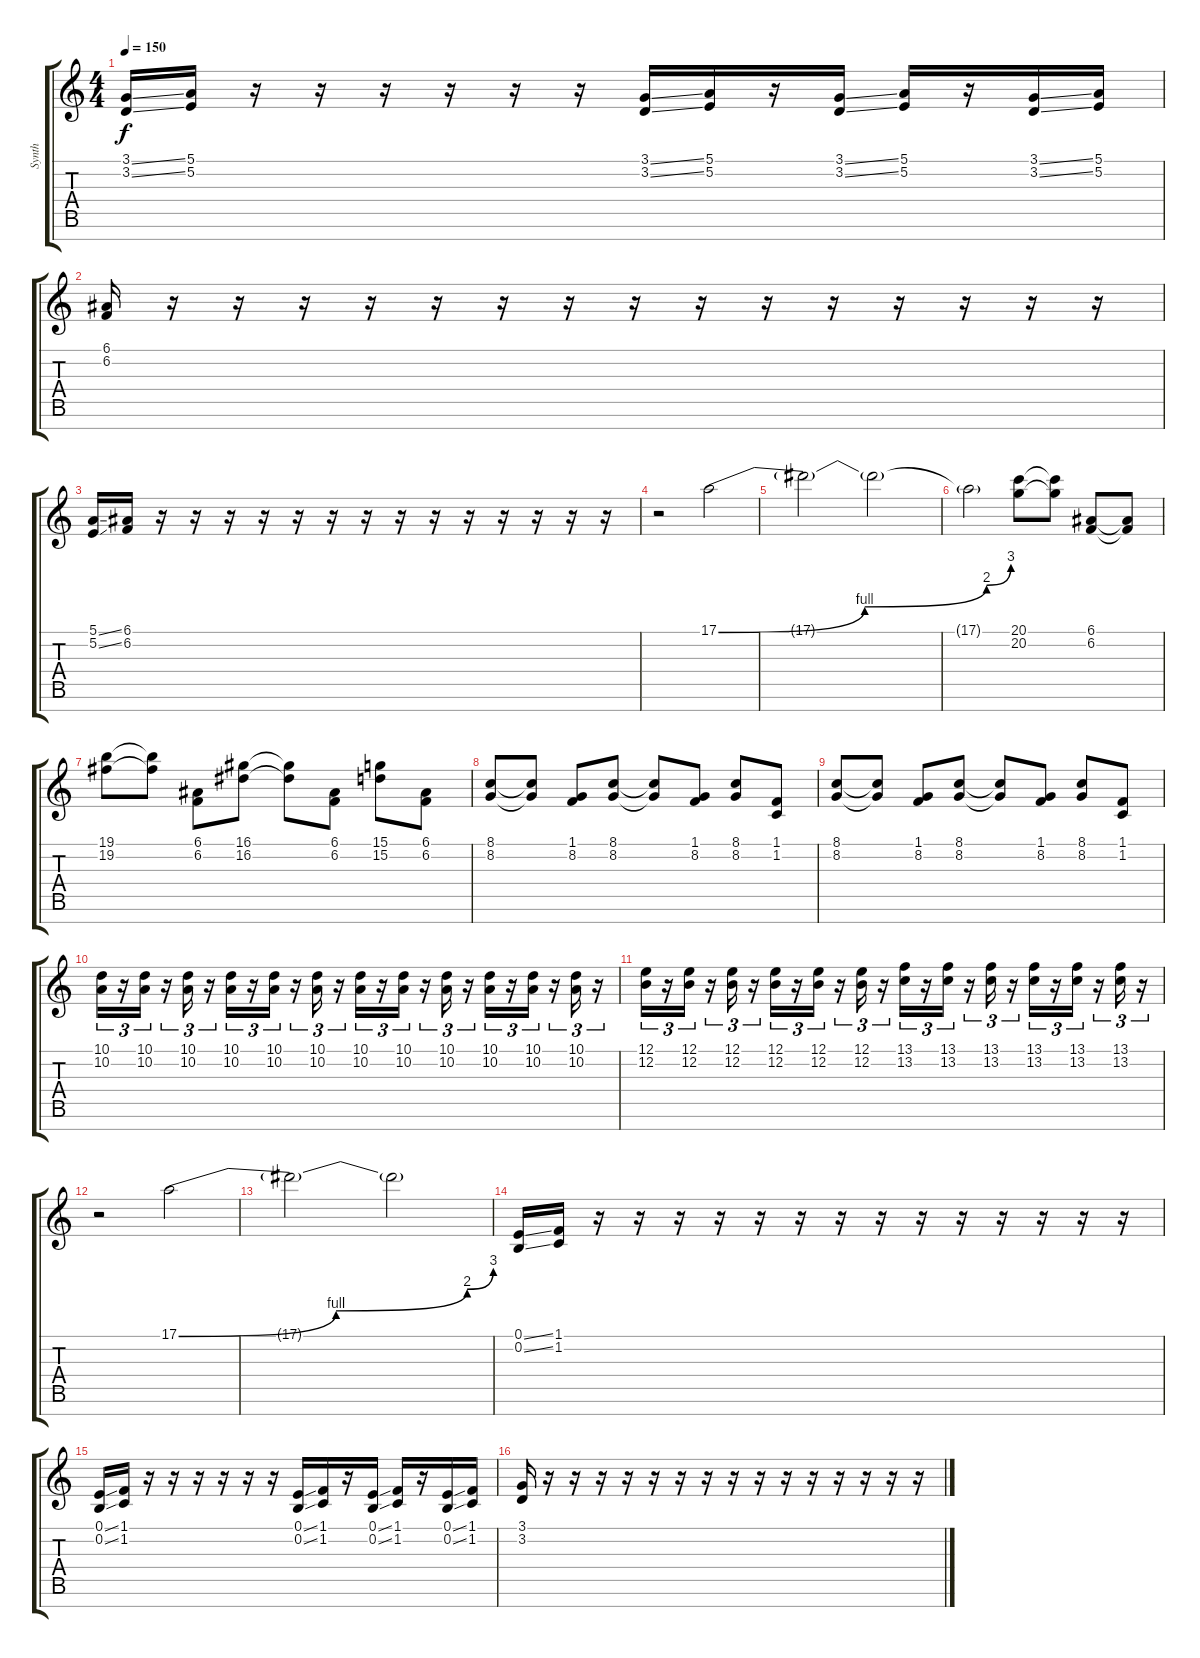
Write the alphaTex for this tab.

\track ("Synth" "Synth") {instrument lead2sawtooth}
\staff {score tabs}
\tuning (E4 B3 G3 D3 A2 E2 B1) {hide}
\ts (4 4)
\tempo 150
\clef g2
\ks c
(3.1{ss} 3.2{ss}).16{dy f} (5.1 5.2).16 r.16 r.16 r.16 r.16 r.16 r.16 (3.1{ss} 3.2{ss}).16 (5.1 5.2).16 r.16 (3.1{ss} 3.2{ss}).16 (5.1 5.2).16 r.16 (3.1{ss} 3.2{ss}).16 (5.1 5.2).16 |
(6.1 6.2).16 r.16 r.16 r.16 r.16 r.16 r.16 r.16 r.16 r.16 r.16 r.16 r.16 r.16 r.16 r.16 |
(5.1{ss} 5.2{ss}).16 (6.1 6.2).16 r.16 r.16 r.16 r.16 r.16 r.16 r.16 r.16 r.16 r.16 r.16 r.16 r.16 r.16 |
r.2 17.1{be (custom 0 0 30 4 55 8 60 12)}.2 |
17.1{t}.2 17.1{t}.2 |
17.1{t}.2 (20.1 20.2).8 (20.1{t} 20.2{t}).8 (6.1 6.2).8 (6.1{t} 6.2{t}).8 |
(19.1 19.2).8 (19.1{t} 19.2{t}).8 (6.1 6.2).8 (16.1 16.2).8 (16.1{t} 16.2{t}).8 (6.1 6.2).8 (15.1 15.2).8 (6.1 6.2).8 |
(8.1 8.2).8 (8.1{t} 8.2{t}).8 (1.1 8.2).8 (8.1 8.2).8 (8.1{t} 8.2{t}).8 (1.1 8.2).8 (8.1 8.2).8 (1.1 1.2).8 |
(8.1 8.2).8 (8.1{t} 8.2{t}).8 (1.1 8.2).8 (8.1 8.2).8 (8.1{t} 8.2{t}).8 (1.1 8.2).8 (8.1 8.2).8 (1.1 1.2).8 |
(10.1 10.2).16{tu (3 2)} r.16{tu (3 2)} (10.1 10.2).16{tu (3 2)} r.16{tu (3 2)} (10.1 10.2).16{tu (3 2)} r.16{tu (3 2)} (10.1 10.2).16{tu (3 2)} r.16{tu (3 2)} (10.1 10.2).16{tu (3 2)} r.16{tu (3 2)} (10.1 10.2).16{tu (3 2)} r.16{tu (3 2)} (10.1 10.2).16{tu (3 2)} r.16{tu (3 2)} (10.1 10.2).16{tu (3 2)} r.16{tu (3 2)} (10.1 10.2).16{tu (3 2)} r.16{tu (3 2)} (10.1 10.2).16{tu (3 2)} r.16{tu (3 2)} (10.1 10.2).16{tu (3 2)} r.16{tu (3 2)} (10.1 10.2).16{tu (3 2)} r.16{tu (3 2)} |
(12.1 12.2).16{tu (3 2)} r.16{tu (3 2)} (12.1 12.2).16{tu (3 2)} r.16{tu (3 2)} (12.1 12.2).16{tu (3 2)} r.16{tu (3 2)} (12.1 12.2).16{tu (3 2)} r.16{tu (3 2)} (12.1 12.2).16{tu (3 2)} r.16{tu (3 2)} (12.1 12.2).16{tu (3 2)} r.16{tu (3 2)} (13.1 13.2).16{tu (3 2)} r.16{tu (3 2)} (13.1 13.2).16{tu (3 2)} r.16{tu (3 2)} (13.1 13.2).16{tu (3 2)} r.16{tu (3 2)} (13.1 13.2).16{tu (3 2)} r.16{tu (3 2)} (13.1 13.2).16{tu (3 2)} r.16{tu (3 2)} (13.1 13.2).16{tu (3 2)} r.16{tu (3 2)} |
r.2 17.1{be (custom 0 0 30 4 55 8 60 12)}.2 |
17.1{t}.2 17.1{t}.2 |
(0.1{ss} 0.2{ss}).16 (1.1 1.2).16 r.16 r.16 r.16 r.16 r.16 r.16 r.16 r.16 r.16 r.16 r.16 r.16 r.16 r.16 |
(0.1{ss} 0.2{ss}).16 (1.1 1.2).16 r.16 r.16 r.16 r.16 r.16 r.16 (0.1{ss} 0.2{ss}).16 (1.1 1.2).16 r.16 (0.1{ss} 0.2{ss}).16 (1.1 1.2).16 r.16 (0.1{ss} 0.2{ss}).16 (1.1 1.2).16 |
(3.1 3.2).16 r.16 r.16 r.16 r.16 r.16 r.16 r.16 r.16 r.16 r.16 r.16 r.16 r.16 r.16 r.16
